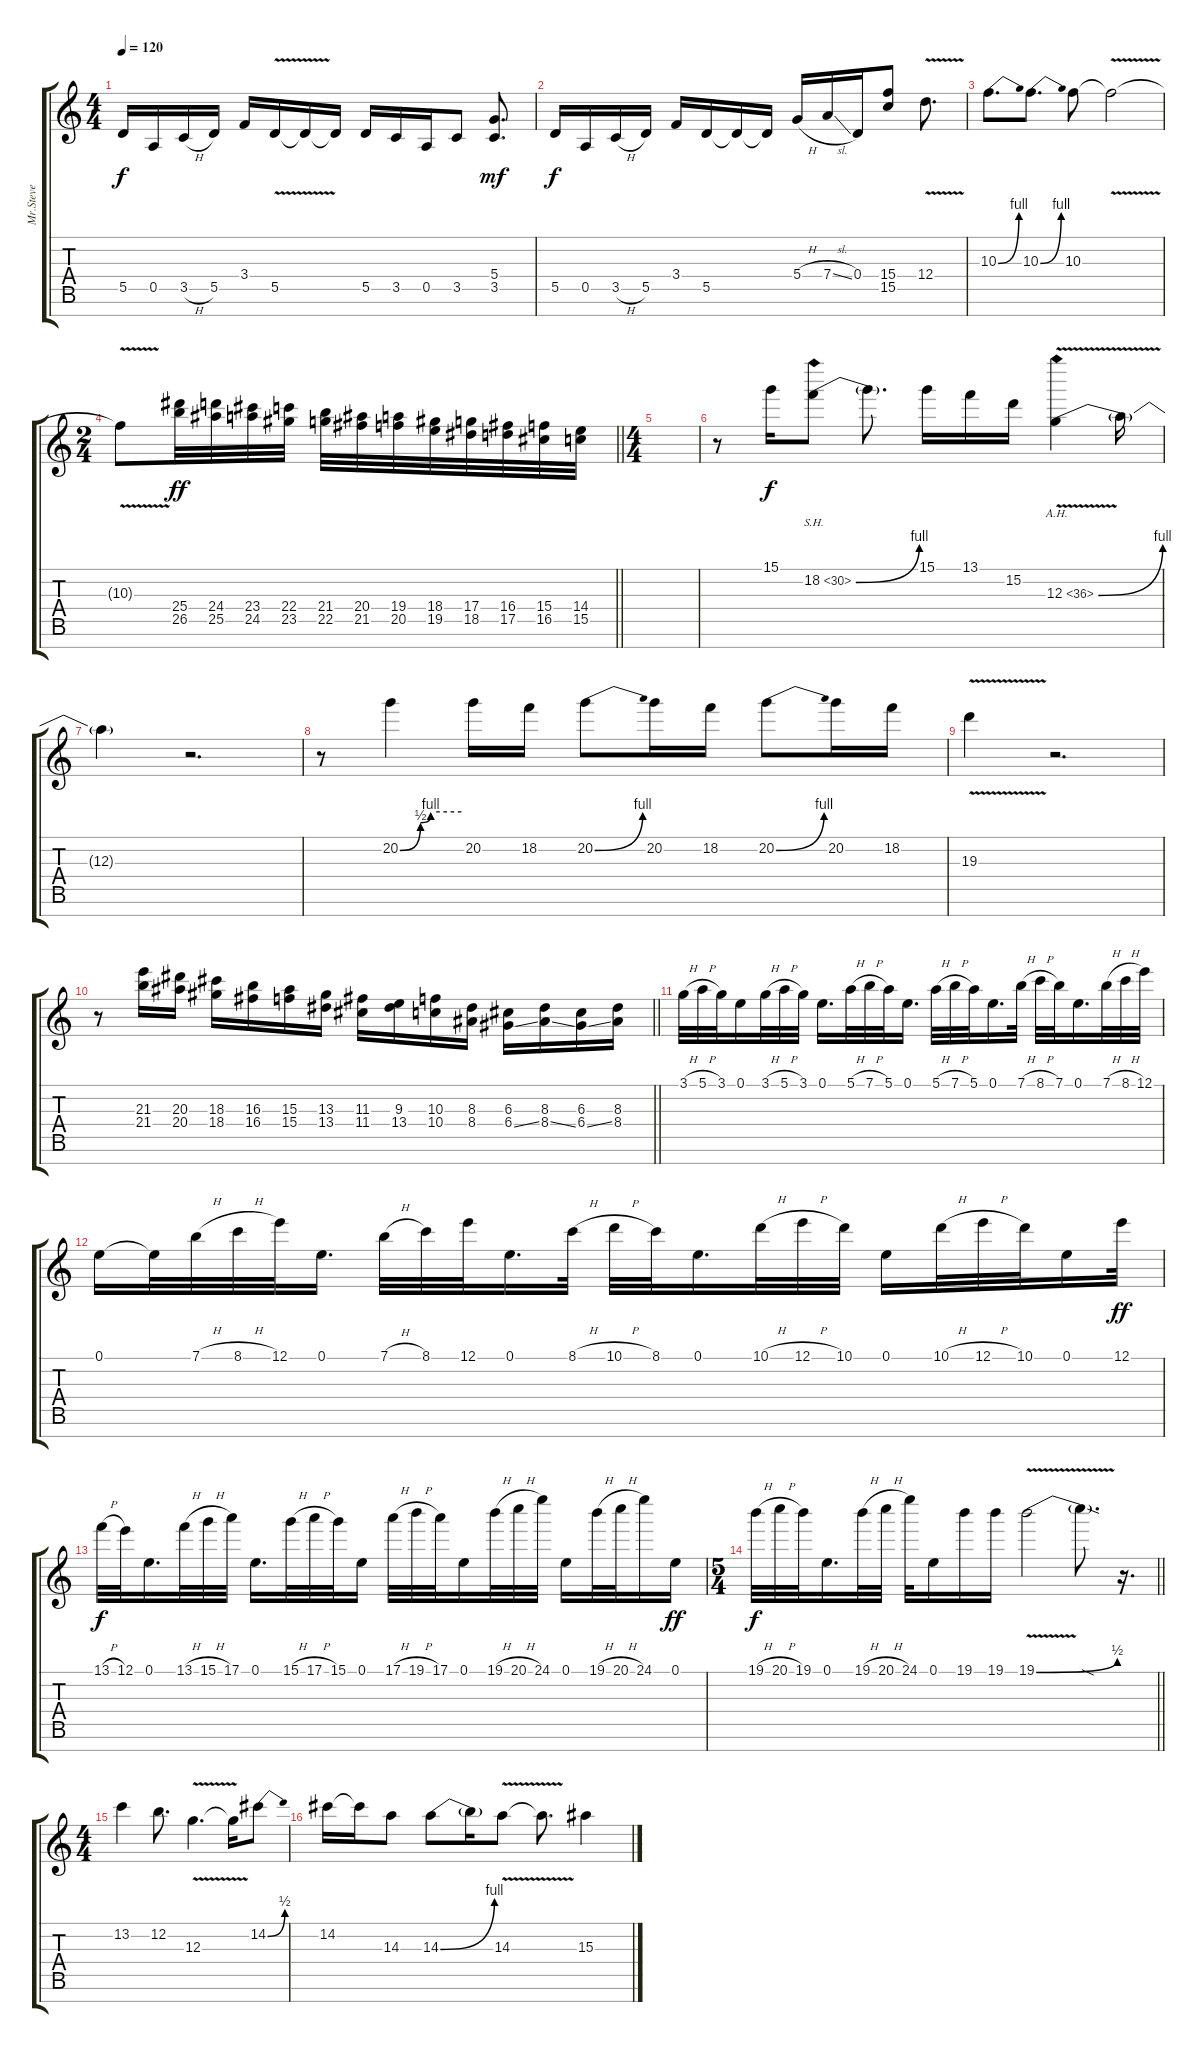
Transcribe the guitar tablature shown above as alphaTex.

\track ("Mr.Steve" "Mr.Steve") {instrument distortionguitar}
\staff {score tabs}
\tuning (E4 B3 G3 D3 A2 D2 B1) {hide}
\ts (4 4)
\tempo 120
\clef g2
\ks c
5.5.16{dy f} 0.5.16 3.5{h}.16 5.5.16 3.4.16 5.5{v}.16 5.5{t}.16 5.5{t}.16 5.5.16 3.5.16 0.5.16 3.5.8 (5.4 3.5).8{d dy mf} |
5.5.16{dy f} 0.5.16 3.5{h}.16 5.5.16 3.4.16 5.5.16 5.5{t}.16 5.5{t}.16 5.4{h}.16 7.4{sl}.16 0.4.16 (15.4 15.5).8 12.4{v}.8{d} |
10.3{be (bend 0 0 60 4)}.8{d} 10.3{be (bend 0 0 60 4)}.8{d} 10.3.8 10.3{v t}.2 |
\ts (2 4)
\barLineRight lightlight
10.3{t}.8 (25.4 26.5).32{dy ff instrument guitarfretnoise} (24.4 25.5).32 (23.4 24.5).32 (22.4 23.5).32 (21.4 22.5).32 (20.4 21.5).32 (19.4 20.5).32 (18.4 19.5).32 (17.4 18.5).32 (16.4 17.5).32 (15.4 16.5).32 (14.4 15.5).32 |
\ts (4 4)
|
r.8 15.1.16{dy f} 18.2{be (bend 0 0 60 4) sh 12}.8 18.2{t}.8{d} 15.1.16 13.1.16 15.2.16 12.3{be (bend 0 0 60 4) ah 24 v}.4 12.3{t}.16 |
12.3{t}.4 r.2{d} |
r.8 20.2{be (custom 0 0 20 2 30 4 60 4)}.4 20.2.16 18.2.16 20.2{be (bend 0 0 60 4)}.8 20.2.16 18.2.16 20.2{be (bend 0 0 60 4)}.8 20.2.16 18.2.16 |
19.3{v}.4 r.2{d} |
\barLineRight lightlight
r.8 (21.3 21.4).16{instrument guitarfretnoise} (20.3 20.4).16 (18.3 18.4).16 (16.3 16.4).16 (15.3 15.4).16 (13.3 13.4).16 (11.3 11.4).16 (9.3 13.4).16 (10.3 10.4).16 (8.3 8.4).16 (6.3 6.4{ss}).16 (8.3 8.4{ss}).16 (6.3 6.4{ss}).16 (8.3 8.4).16 |
\section ("" "")
3.1{h}.32{instrument distortionguitar} 5.1{h}.32 3.1.32 0.1.16 3.1{h}.32 5.1{h}.32 3.1.32 0.1.16{d} 5.1{h}.32 7.1{h}.32 5.1.32 0.1.16{d} 5.1{h}.32 7.1{h}.32 5.1.32 0.1.16{d} 7.1{h}.32 8.1{h}.32 7.1.32 0.1.16{d} 7.1{h}.32 8.1{h}.32 12.1.32 |
0.1.16 0.1{t}.32 7.1{h}.32 8.1{h}.32 12.1.32 0.1.16{d} 7.1{h}.32 8.1.32 12.1.32 0.1.16{d} 8.1{h}.32 10.1{h}.32 8.1.32 0.1.16{d} 10.1{h}.32 12.1{h}.32 10.1.32 0.1.16 10.1{h}.32 12.1{h}.32 10.1.32 0.1.16 12.1.32{dy ff} |
13.1{h}.32{dy f} 12.1.32 0.1.16{d} 13.1{h}.32 15.1{h}.32 17.1.32 0.1.16{d} 15.1{h}.32 17.1{h}.32 15.1.32 0.1.16 17.1{h}.32 19.1{h}.32 17.1.32 0.1.16 19.1{h}.32 20.1{h}.32 24.1.32 0.1.16 19.1{h}.32 20.1{h}.32 24.1.16 0.1.16{dy ff} |
\ts (5 4)
\barLineRight lightlight
19.1{h}.32{dy f} 20.1{h}.32 19.1.32 0.1.16{d} 19.1{h}.32 20.1{h}.32 24.1.32 0.1.16 19.1.16 19.1.16 19.1{be (bend 0 0 60 2) v}.2 19.1{sod t}.8{d} r.16{d} |
\ts (4 4)
13.2.4 12.2.8{d} 12.3{v}.4{d} 12.3{t}.16 14.2{be (bend 0 0 60 2)}.8 |
14.2.16 14.2{t}.16 14.3.8 14.3{be (bend 0 0 60 4)}.8 14.3{t}.16 14.3{v}.8 14.3{t}.8{d} 15.3.4
